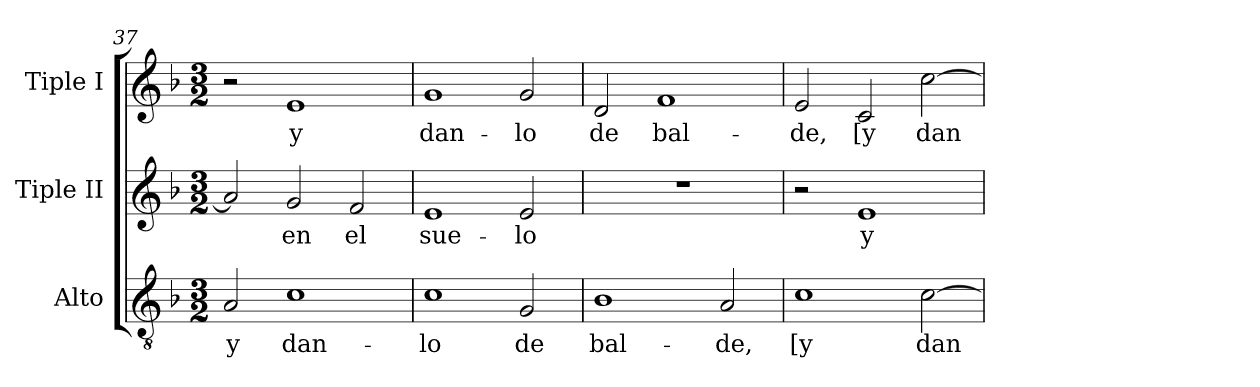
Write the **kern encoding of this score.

**kern	**text	**kern	**text	**kern	**text
*part3	*part3	*part2	*part2	*part1	*part1
*staff3	*staff3	*staff2	*staff2	*staff1	*staff1
*I"Alto	*	*I"Tiple II	*	*I"Tiple I	*
*I'T	*	*	*	*	*
!!LO:LB:g=z
*clefGv2	*	*clefG2	*	*clefG2	*
*ITrd7c12	*	*	*	*	*
*k[b-]	*	*k[b-]	*	*k[b-]	*
*F:	*	*F:	*	*F:	*
*M3/2	*	*M3/2	*	*M3/2	*
=37	=37	=37	=37	=37	=37
!	!LO:LY:b	!	!	!	!
2AA/	y	2a/]	.	2r	.
!	!LO:LY:b	!	!LO:LY:b	!	!LO:LY:b
1C	dan-	2g/	en	1e	y
!	!	!	!LO:LY:b	!	!
.	.	2f/	el	.	.
=38	=38	=38	=38	=38	=38
!	!LO:LY:b	!	!LO:LY:b	!	!LO:LY:b
1C	-lo	1e	sue-	1g	dan-
!	!LO:LY:b	!	!LO:LY:b	!	!LO:LY:b
2GG/	de	2e/	-lo	2g/	-lo
=39	=39	=39	=39	=39	=39
!	!LO:LY:b	!LO:N:vis=1	!	!	!LO:LY:b
1BB-	bal-	1.r	.	2d/	de
!	!	!	!	!	!LO:LY:b
.	.	.	.	1f	bal-
!	!LO:LY:b	!	!	!	!
2AA/	-de,	.	.	.	.
=40	=40	=40	=40	=40	=40
!	!LO:LY:b	!	!	!	!LO:LY:b
1C	[y	2r	.	2e/	-de,
!	!	!	!LO:LY:b	!	!LO:LY:b
.	.	1e	y	2c/	[y
!	!LO:LY:b	!	!	!	!LO:LY:b
[>2C\	dan-	.	.	[>2cc\	dan-
=	=	=	=	=	=
*-	*-	*-	*-	*-	*-
